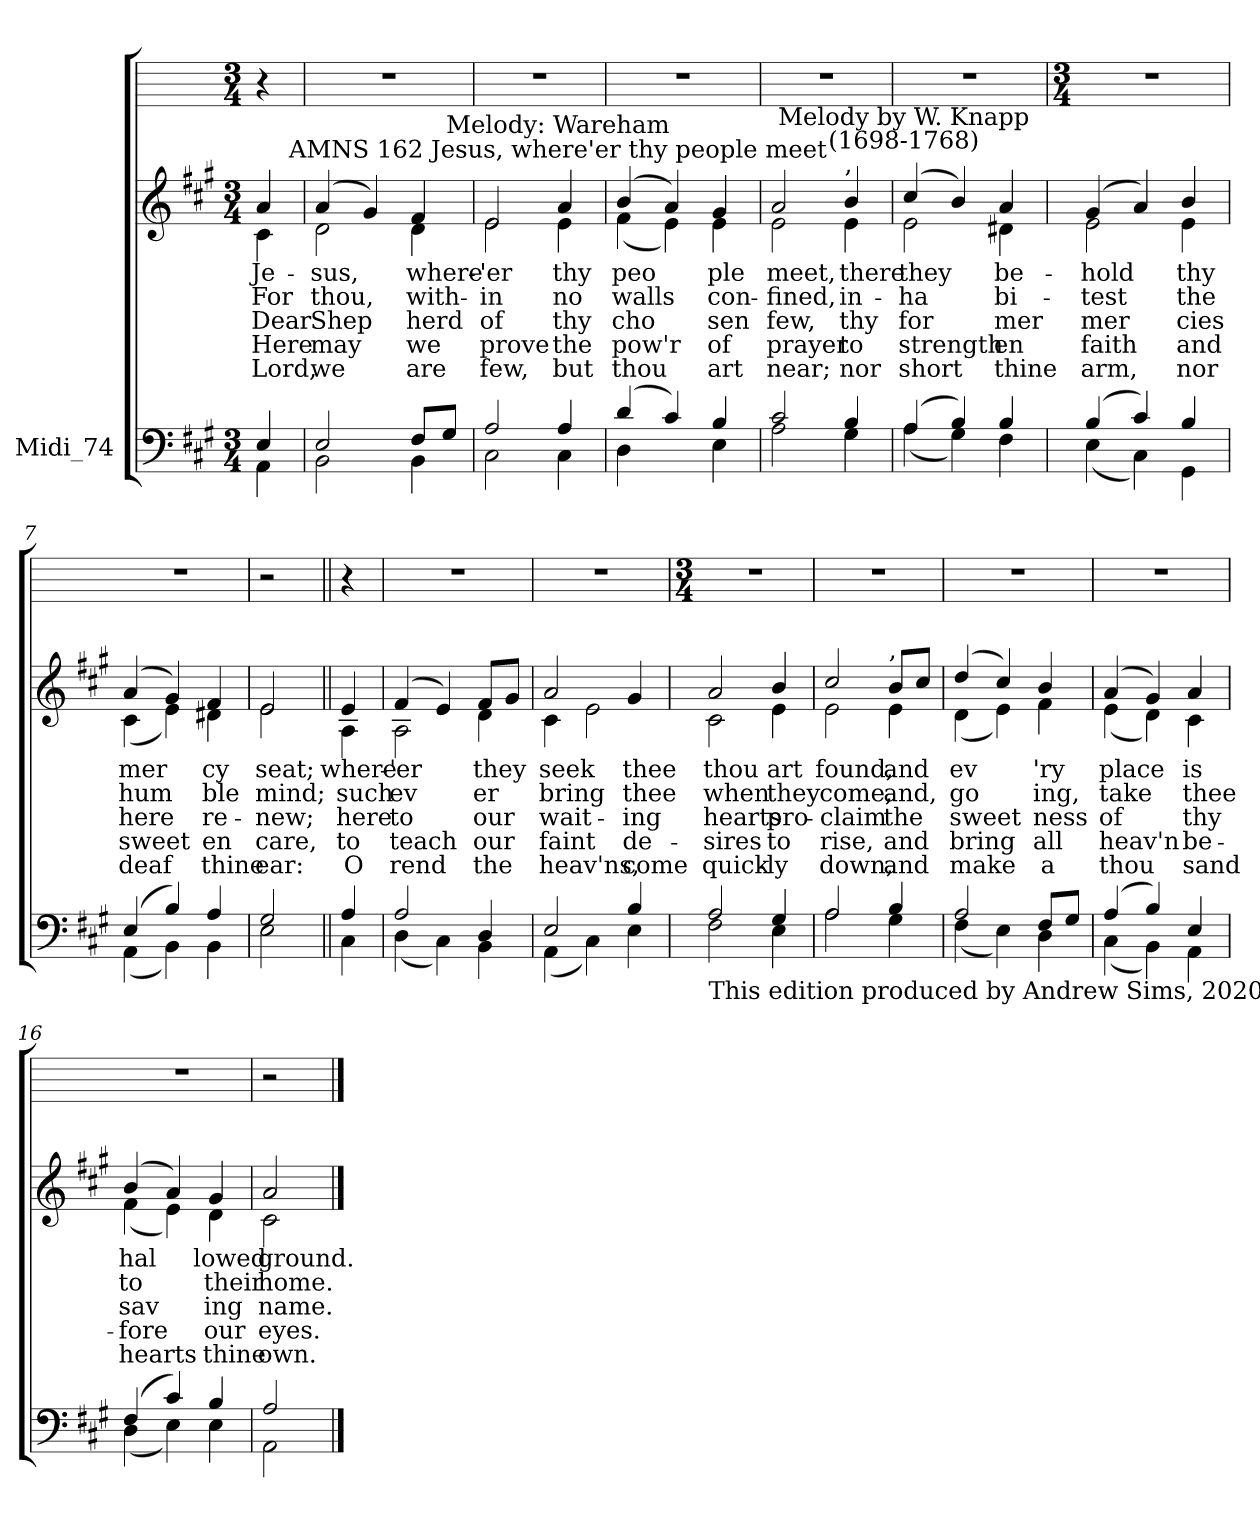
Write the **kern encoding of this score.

**kern	**kern	**text	**text	**text	**text	**text	**kern
*part3	*part2	*part2	*part2	*part2	*part2	*part2	*part1
*staff3	*staff2	*staff2	*staff2	*staff2	*staff2	*staff2	*staff1
*I"Midi_74	*	*	*	*	*	*	*
*clefF4	*clefG2	*	*	*	*	*	*
*k[f#c#g#]	*k[f#c#g#]	*	*	*	*	*	*
*A:	*A:	*	*	*	*	*	*
*M3/4	*M3/4	*	*	*	*	*	*M3/4
=	=	=	=	=	=	=	=
*^	*	*	*	*	*	*	*
!	!	!LO:TX:a:cj:t=William Cowper\n(1731-1800)	!	!	!	!	!	!
!	!	!	!LO:LY:b	!LO:LY:b	!LO:LY:b	!LO:LY:b	!LO:LY:b	!
*	*	*^	*	*	*	*	*	*
4E/	4AA\	4a/	4c#\	Je-	-For	Dear	Here	Lord,	4r
=1	=1	=1	=1	=1	=1	=1	=1	=1	=1
!	!	!	!	!LO:LY:b	!LO:LY:b	!LO:LY:b	!LO:LY:b	!LO:LY:b	!
2E/	2BB\	(>4a/	2d\	sus,	thou,	Shep	may	we	2.r
.	.	4g#/)	.	.	.	.	.	.	.
!	!	!	!	!LO:LY:b	!LO:LY:b	!LO:LY:b	!LO:LY:b	!LO:LY:b	!
8F#/L	4BB\	4f#/	4d\	where-	-with-	-herd	we	are	.
8G#/J	.	.	.	.	.	.	.	.	.
=2	=2	=2	=2	=2	=2	=2	=2	=2	=2
!	!	!	!	!LO:LY:b	!LO:LY:b	!LO:LY:b	!LO:LY:b	!LO:LY:b	!
2A/	2C#\	2e/	2e\	'er	in	of	prove	few,	2.r
!	!	!LO:TX:a:cj:t=AMNS 162 Jesus, where'er thy people meet	!	!	!	!	!	!	!
!	!	!LO:TX:a:cj:t=Melody&colon; Wareham	!	!	!	!	!	!	!
!	!	!	!	!LO:LY:b	!LO:LY:b	!LO:LY:b	!LO:LY:b	!LO:LY:b	!
4A/	4C#\	4a/	4e\	thy	no	thy	the	but	.
=3	=3	=3	=3	=3	=3	=3	=3	=3	=3
!	!	!	!	!LO:LY:b	!LO:LY:b	!LO:LY:b	!LO:LY:b	!LO:LY:b	!
(>4d/	4D\	(>4b/	(<4f#\	peo	walls	cho	pow'r	thou	2.r
4c#/)	4ryy	4a/)	4e\)	.	.	.	.	.	.
!	!	!	!	!LO:LY:b	!LO:LY:b	!LO:LY:b	!LO:LY:b	!LO:LY:b	!
4B/	4E\	4g#/	4e\	ple	con-	-sen	of	art	.
=4	=4	=4	=4	=4	=4	=4	=4	=4	=4
!	!	!	!	!LO:LY:b	!LO:LY:b	!LO:LY:b	!LO:LY:b	!LO:LY:b	!
2c#/	2A\	2a/	2e\	meet,	fined,	few,	prayer	near;	2.r
!	!	!LO:TX:a:t=,	!	!	!	!	!	!	!
!	!	!	!	!LO:LY:b	!LO:LY:b	!LO:LY:b	!LO:LY:b	!LO:LY:b	!
4B/	4G#\	4b/	4e\	there	in-	-thy	to	nor	.
=5	=5	=5	=5	=5	=5	=5	=5	=5	=5
!	!	!LO:TX:a:cj:t=Melody by W. Knapp\n(1698-1768)	!	!	!	!	!	!	!
!	!	!	!	!LO:LY:b	!LO:LY:b	!LO:LY:b	!LO:LY:b	!LO:LY:b	!
(>4A/	(<4A\	(>4cc#/	2e\	they	ha	for	strength	short	2.r
4B/)	4G#\)	4b/)	.	.	.	.	.	.	.
!	!	!	!	!LO:LY:b	!LO:LY:b	!LO:LY:b	!LO:LY:b	!LO:LY:b	!
4B/	4F#\	4a/	4d#X\	be-	-bi-	-mer	en	thine	.
!!LO:LB:g=z
=6	=6	=6	=6	=6	=6	=6	=6	=6	=6
*	*	*	*	*	*	*	*	*	*M3/4
!	!	!	!	!LO:LY:b	!LO:LY:b	!LO:LY:b	!LO:LY:b	!LO:LY:b	!
(>4B/	(<4E\	(>4g#/	2e\	hold	test	mer	faith	arm,	2.r
4c#/)	4C#\)	4a/)	.	.	.	.	.	.	.
!	!	!	!	!LO:LY:b	!LO:LY:b	!LO:LY:b	!LO:LY:b	!LO:LY:b	!
4B/	4GG#\	4b/	4e\	thy	the	cies	and	nor	.
=7	=7	=7	=7	=7	=7	=7	=7	=7	=7
!	!	!	!	!LO:LY:b	!LO:LY:b	!LO:LY:b	!LO:LY:b	!LO:LY:b	!
(>4E/	(<4AA\	(>4a/	(<4c#\	mer	hum	here	sweet	deaf	2.r
4B/)	4BB\)	4g#/)	4e\)	.	.	.	.	.	.
!	!	!	!	!LO:LY:b	!LO:LY:b	!LO:LY:b	!LO:LY:b	!LO:LY:b	!
4A/	4BB\	4f#/	4d#X\	cy	ble	re-	-en	thine	.
=8	=8	=8	=8	=8	=8	=8	=8	=8	=8
!	!	!	!	!LO:LY:b	!LO:LY:b	!LO:LY:b	!LO:LY:b	!LO:LY:b	!
2G#/	2E\	2e/	2e\	seat;	mind;	new;	care,	ear:	2r
=9||	=9||	=9||	=9||	=9||	=9||	=9||	=9||	=9||	=9||
!	!	!	!	!LO:LY:b	!LO:LY:b	!LO:LY:b	!LO:LY:b	!LO:LY:b	!
4A/	4C#\	4e/	4A\	where-	-such	here	to	O	4r
=10	=10	=10	=10	=10	=10	=10	=10	=10	=10
!	!	!	!	!LO:LY:b	!LO:LY:b	!LO:LY:b	!LO:LY:b	!LO:LY:b	!
2A/	(<4D\	(>4f#/	2A\	'er	ev	to	teach	rend	2.r
.	4C#\)	4e/)	.	.	.	.	.	.	.
!	!	!	!	!LO:LY:b	!LO:LY:b	!LO:LY:b	!LO:LY:b	!LO:LY:b	!
4D/	4BB\	8f#/L	4d\	they	er	our	our	the	.
.	.	8g#/J	.	.	.	.	.	.	.
=11	=11	=11	=11	=11	=11	=11	=11	=11	=11
!	!	!	!	!LO:LY:b	!LO:LY:b	!LO:LY:b	!LO:LY:b	!LO:LY:b	!
2E/	(<4AA\	2a/	4c#\	seek	bring	wait-	-faint	heav'ns,	2.r
.	4C#\)	.	2e\	.	.	.	.	.	.
!	!	!	!	!LO:LY:b	!LO:LY:b	!LO:LY:b	!LO:LY:b	!LO:LY:b	!
4B/	4E\	4g#/	.	thee	thee	ing	de-	-come	.
!!LO:LB:g=z
=12	=12	=12	=12	=12	=12	=12	=12	=12	=12
*	*	*	*	*	*	*	*	*	*M3/4
!LO:TX:b:t=This edition produced by Andrew Sims, 2020	!	!	!	!	!	!	!	!	!
!	!	!	!	!LO:LY:b	!LO:LY:b	!LO:LY:b	!LO:LY:b	!LO:LY:b	!
2A/	2F#\	2a/	2c#\	thou	when	hearts	sires	quick-	2.r
!	!	!	!	!LO:LY:b	!LO:LY:b	!LO:LY:b	!LO:LY:b	!LO:LY:b	!
4G#/	4E\	4b/	4e\	-art	they	pro-	-to	ly	.
=13	=13	=13	=13	=13	=13	=13	=13	=13	=13
!	!	!	!	!LO:LY:b	!LO:LY:b	!LO:LY:b	!LO:LY:b	!LO:LY:b	!
2A/	2A\	2cc#/	2e\	found,	come,	claim	rise,	down,	2.r
!	!	!LO:TX:a:t=,	!	!	!	!	!	!	!
!	!	!	!	!LO:LY:b	!LO:LY:b	!LO:LY:b	!LO:LY:b	!LO:LY:b	!
4B/	4G#\	8b/L	4e\	and	and,	the	and	and	.
.	.	8cc#/J	.	.	.	.	.	.	.
=14	=14	=14	=14	=14	=14	=14	=14	=14	=14
!	!	!	!	!LO:LY:b	!LO:LY:b	!LO:LY:b	!LO:LY:b	!LO:LY:b	!
2A/	(<4F#\	(>4dd/	(<4d\	ev	go	sweet	bring	make	2.r
.	4E\)	4cc#/)	4e\)	.	.	.	.	.	.
!	!	!	!	!LO:LY:b	!LO:LY:b	!LO:LY:b	!LO:LY:b	!LO:LY:b	!
8F#/L	4D\	4b/	4f#\	'ry	ing,	-ness	all	a	.
8G#/J	.	.	.	.	.	.	.	.	.
=15	=15	=15	=15	=15	=15	=15	=15	=15	=15
!	!	!	!	!LO:LY:b	!LO:LY:b	!LO:LY:b	!LO:LY:b	!LO:LY:b	!
(>4A/	(<4C#\	(>4a/	(<4e\	place	take	of	heav'n	thou	2.r
4B/)	4BB\)	4g#/)	4d\)	.	.	.	.	.	.
!	!	!	!	!LO:LY:b	!LO:LY:b	!LO:LY:b	!LO:LY:b	!LO:LY:b	!
4E/	4AA\	4a/	4c#\	is	thee	thy	be-	-sand	.
=16	=16	=16	=16	=16	=16	=16	=16	=16	=16
!	!	!	!	!LO:LY:b	!LO:LY:b	!LO:LY:b	!LO:LY:b	!LO:LY:b	!
(4F#/	(<4D\	(>4b/	(<4f#\	hal	to	sav	fore	hearts	2.r
4c#/)	4E\)	4a/)	4e\)	.	.	.	.	.	.
!	!	!	!	!LO:LY:b	!LO:LY:b	!LO:LY:b	!LO:LY:b	!LO:LY:b	!
4B/	4E\	4g#/	4d\	lowed	their	ing	our	thine	.
=17	=17	=17	=17	=17	=17	=17	=17	=17	=17
!	!	!	!	!LO:LY:b	!LO:LY:b	!LO:LY:b	!LO:LY:b	!LO:LY:b	!
2A/	2AA\	2a/	2c#\	ground.	home.	name.	eyes.	own.	2r
*v	*v	*	*	*	*	*	*	*	*
*	*v	*v	*	*	*	*	*	*
==	==	==	==	==	==	==	==
*-	*-	*-	*-	*-	*-	*-	*-
